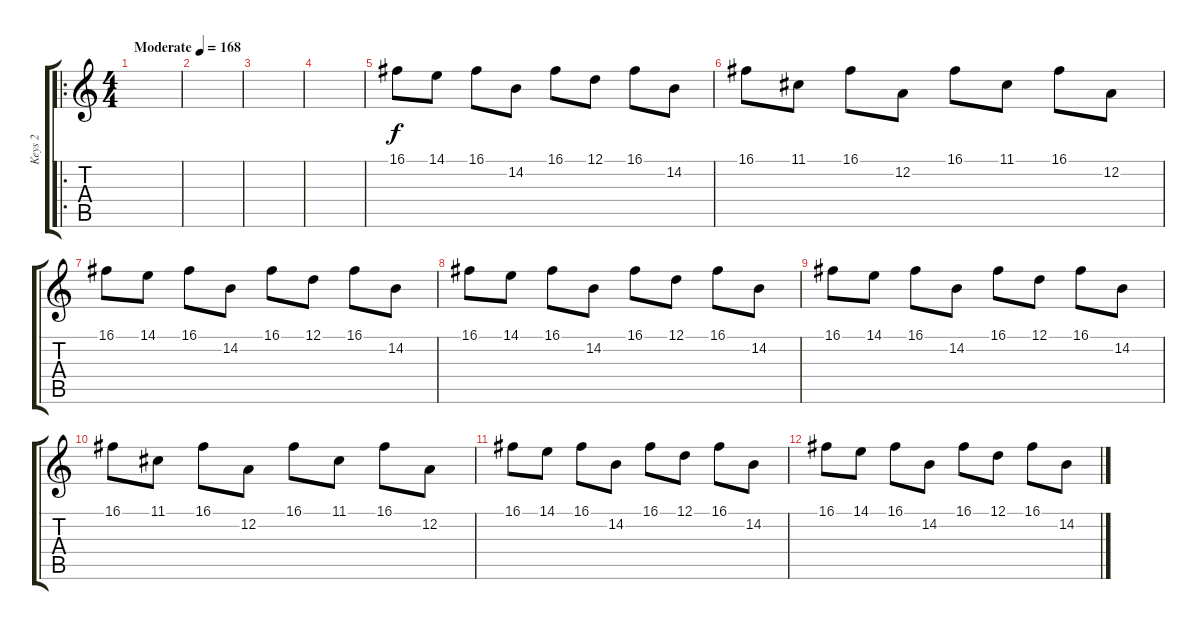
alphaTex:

\track ("Keys 2" "Keys 2") {instrument synthbrass1}
\staff {score tabs}
\tuning (D4 A3 F3 C3 G2 D2) {hide}
\ro
\ts (4 4)
\tempo (168 "Moderate")
\clef g2
\ks c
|
|
|
|
16.1.8{volume 14 instrument fx1rain} 14.1.8 16.1.8 14.2.8 16.1.8 12.1.8 16.1.8 14.2.8 |
16.1.8 11.1.8 16.1.8 12.2.8 16.1.8 11.1.8 16.1.8 12.2.8 |
16.1.8 14.1.8 16.1.8 14.2.8 16.1.8 12.1.8 16.1.8 14.2.8 |
16.1.8 14.1.8 16.1.8 14.2.8 16.1.8 12.1.8 16.1.8 14.2.8 |
16.1.8{volume 14 instrument fx1rain} 14.1.8 16.1.8 14.2.8 16.1.8 12.1.8 16.1.8 14.2.8 |
16.1.8 11.1.8 16.1.8 12.2.8 16.1.8 11.1.8 16.1.8 12.2.8 |
16.1.8 14.1.8 16.1.8 14.2.8 16.1.8 12.1.8 16.1.8 14.2.8 |
16.1.8 14.1.8 16.1.8 14.2.8 16.1.8 12.1.8 16.1.8 14.2.8
